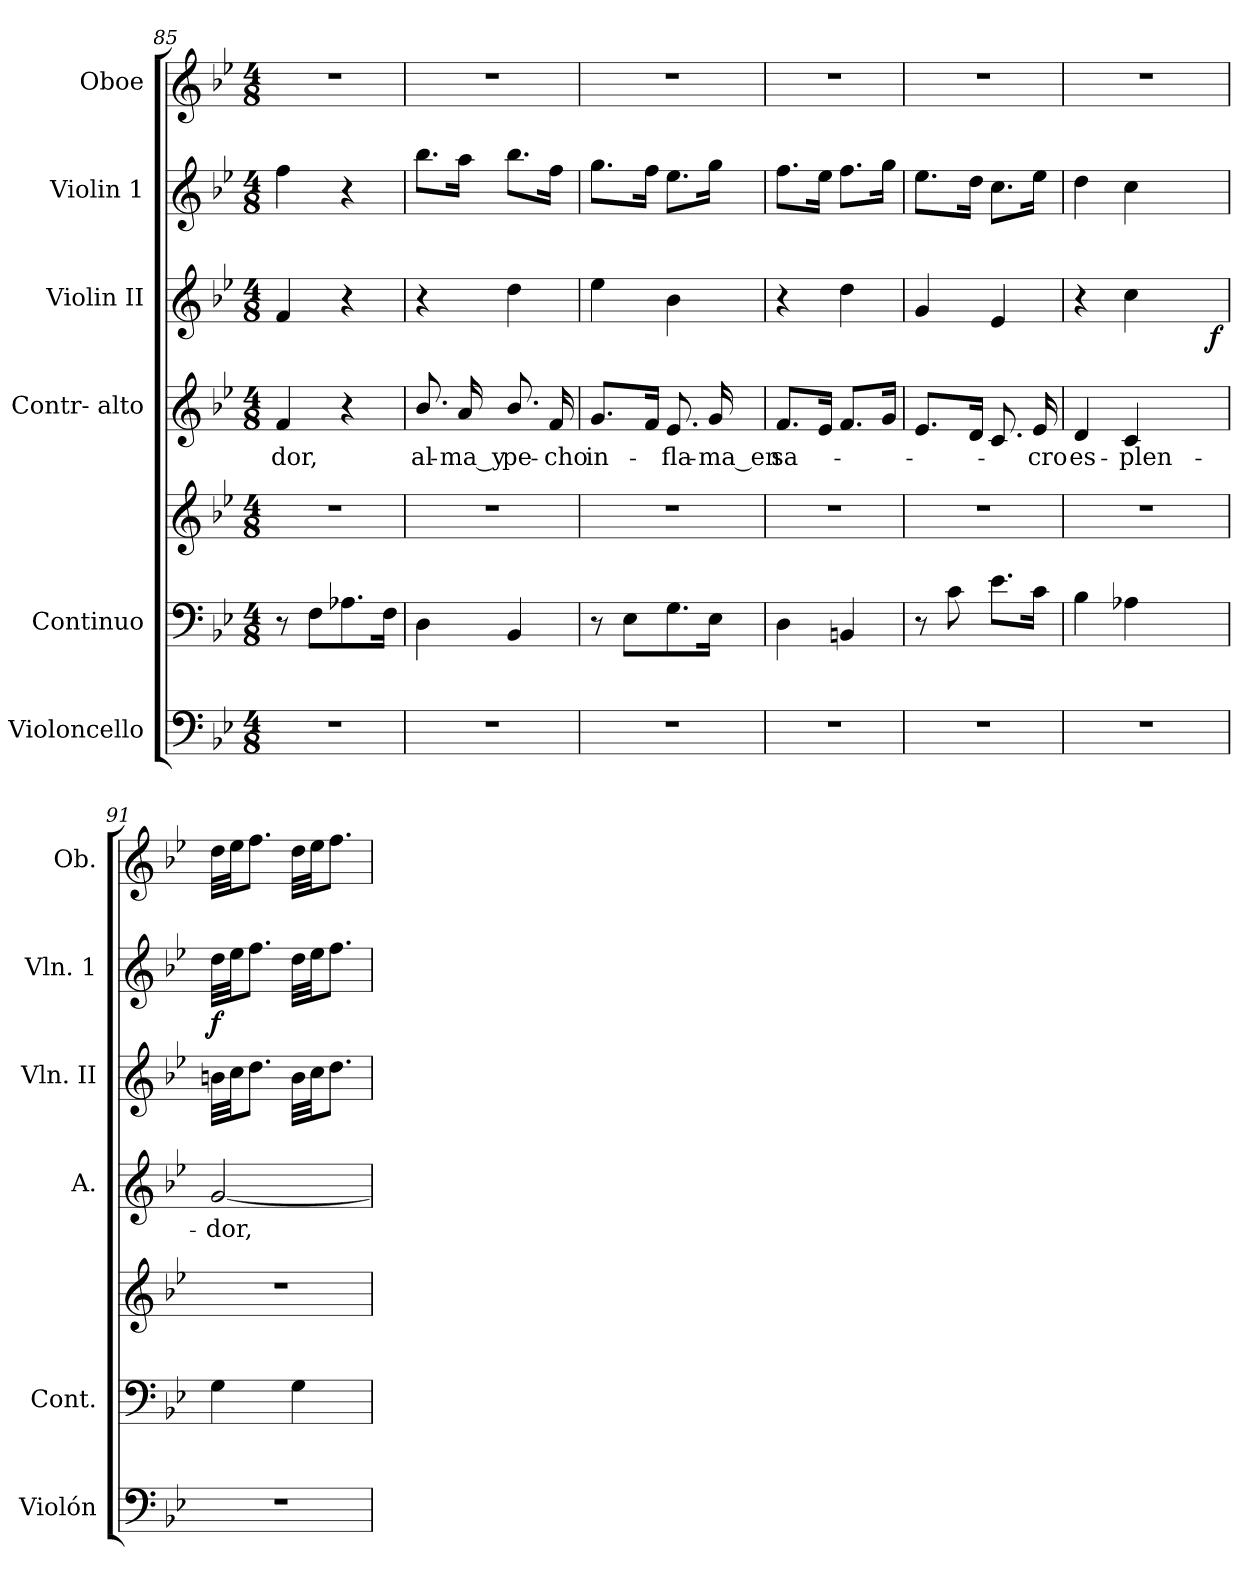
**kern	**kern	**kern	**kern	**text	**kern	**dynam	**kern	**dynam	**kern
*part6	*part5	*part5	*part4	*part4	*part3	*part3	*part2	*part2	*part1
*staff7	*staff6	*staff5	*staff4	*staff4	*staff3	*staff3	*staff2	*staff2	*staff1
*I"Violoncello	*I"Continuo	*	*I"Contr- alto	*	*I"Violin II	*	*I"Violin 1	*	*I"Oboe
*I'Violón	*I'Cont.	*	*I'A.	*	*I'Vln. II	*	*I'Vln. 1	*	*I'Ob.
*clefF4	*clefF4	*clefG2	*clefG2	*	*clefG2	*	*clefG2	*	*clefG2
*k[b-e-]	*k[b-e-]	*k[b-e-]	*k[b-e-]	*	*k[b-e-]	*	*k[b-e-]	*	*k[b-e-]
*B-:	*B-:	*B-:	*B-:	*	*B-:	*	*B-:	*	*B-:
*M4/8	*M4/8	*M4/8	*M4/8	*	*M4/8	*	*M4/8	*	*M4/8
=85	=85	=85	=85	=85	=85	=85	=85	=85	=85
!LO:N:vis=1	!	!LO:N:vis=1	!	!	!	!	!	!	!
!	!	!	!	!LO:LY:b:color=#000000	!	!	!	!	!LO:N:vis=1
2r	8r	2r	4fi/	-dor,	4fi/	.	4ffi\	.	2r
.	8Fi\L	.	.	.	.	.	.	.	.
.	8.A-Xi\	.	4r	.	4r	.	4r	.	.
.	16Fi\Jk	.	.	.	.	.	.	.	.
=86	=86	=86	=86	=86	=86	=86	=86	=86	=86
!LO:N:vis=1	!	!LO:N:vis=1	!	!	!	!	!	!	!
!	!	!	!	!LO:LY:b:color=#000000	!	!	!	!	!LO:N:vis=1
2r	4Di\	2r	8.b-i/	al-	4r	.	8.bb-i\L	.	2r
!	!	!	!	!LO:LY:b:color=#000000	!	!	!	!	!
.	.	.	16ai/	-ma_y	.	.	16aai\Jk	.	.
!	!	!	!	!LO:LY:b:color=#000000	!	!	!	!	!
.	4BB-i/	.	8.b-i/	pe-	4ddi\	.	8.bb-i\L	.	.
!	!	!	!	!LO:LY:b:color=#000000	!	!	!	!	!
.	.	.	16fi/	-cho	.	.	16ffi\Jk	.	.
=87	=87	=87	=87	=87	=87	=87	=87	=87	=87
!LO:N:vis=1	!	!LO:N:vis=1	!	!	!	!	!	!	!
!	!	!	!	!LO:LY:b:color=#000000	!	!	!	!	!LO:N:vis=1
2r	8r	2r	8.gi/L	in-	4ee-i\	.	8.ggi\L	.	2r
.	8E-i\L	.	.	.	.	.	.	.	.
.	.	.	16fi/Jk	.	.	.	16ffi\Jk	.	.
!	!	!	!	!LO:LY:b:color=#000000	!	!	!	!	!
.	8.Gi\	.	8.e-i/	-fla-	4b-i\	.	8.ee-i\L	.	.
!	!	!	!	!LO:LY:b:color=#000000	!	!	!	!	!
.	16E-i\Jk	.	16gi/	-ma_en	.	.	16ggi\Jk	.	.
=88	=88	=88	=88	=88	=88	=88	=88	=88	=88
!LO:N:vis=1	!	!LO:N:vis=1	!	!	!	!	!	!	!
!	!	!	!	!LO:LY:b:color=#000000	!	!	!	!	!LO:N:vis=1
2r	4Di\	2r	8.fi/L	sa-	4r	.	8.ffi\L	.	2r
.	.	.	16e-i/Jk	.	.	.	16ee-i\Jk	.	.
.	4BBni/	.	8.fi/L	.	4ddi\	.	8.ffi\L	.	.
.	.	.	16gi/Jk	.	.	.	16ggi\Jk	.	.
!!LO:LB:g=z
=89	=89	=89	=89	=89	=89	=89	=89	=89	=89
!LO:N:vis=1	!	!LO:N:vis=1	!	!	!	!	!	!	!LO:N:vis=1
2r	8r	2r	8.e-i/L	.	4gi/	.	8.ee-i\L	.	2r
.	8ci\	.	.	.	.	.	.	.	.
.	.	.	16di/Jk	.	.	.	16ddi\Jk	.	.
.	8.e-i\L	.	8.ci/	.	4e-i/	.	8.cci\L	.	.
!	!	!	!	!LO:LY:b:color=#000000	!	!	!	!	!
.	16ci\Jk	.	16e-i/	-cro	.	.	16ee-i\Jk	.	.
=90	=90	=90	=90	=90	=90	=90	=90	=90	=90
!LO:N:vis=1	!	!LO:N:vis=1	!	!	!	!	!	!	!
!	!	!	!	!LO:LY:b:color=#000000	!	!	!	!	!LO:N:vis=1
*	*	*	*	*	*^	*	*	*	*
2r	4B-i\	2r	4di/	es-	4r	4ryy	.	4ddi\	.	2r
!	!	!	!	!LO:LY:b:color=#000000	!	!	!	!	!	!
.	4A-Xi\	.	4ci/	-plen-	4cci\	8ryy	.	4cci\	.	.
.	.	.	.	.	.	16ryy	.	.	.	.
.	.	.	.	.	.	32ryy	.	.	.	.
.	.	.	.	.	.	64ryy	.	.	.	.
.	.	.	.	.	.	128...ryy	.	.	.	.
.	.	.	.	.	.	1024ryy	f	.	.	.
=91	=91	=91	=91	=91	=91	=91	=91	=91	=91	=91
!LO:N:vis=1	!	!LO:N:vis=1	!	!	!	!	!	!	!	!
*	*	*	*	*	*v	*v	*	*	*	*
*	*	*	*	*	*^	*	*	*	*
!	!	!	!	!LO:LY:b:color=#000000	!	!	!	!	!	!
*	*	*	*	*	*v	*v	*	*	*	*
2r	4Gi\	2r	[2gi/	-dor,	32bni\LLL	.	32ddi\LLL	f	32ddi\LLL
.	.	.	.	.	32cci\JJ	.	32ee-i\JJ	.	32ee-i\JJ
.	.	.	.	.	8.ddi\J	.	8.ffi\J	.	8.ffi\J
.	4Gi\	.	.	.	32bi\LLL	.	32ddi\LLL	.	32ddi\LLL
.	.	.	.	.	32cci\JJ	.	32ee-i\JJ	.	32ee-i\JJ
.	.	.	.	.	8.ddi\J	.	8.ffi\J	.	8.ffi\J
=	=	=	=	=	=	=	=	=	=
*-	*-	*-	*-	*-	*-	*-	*-	*-	*-
